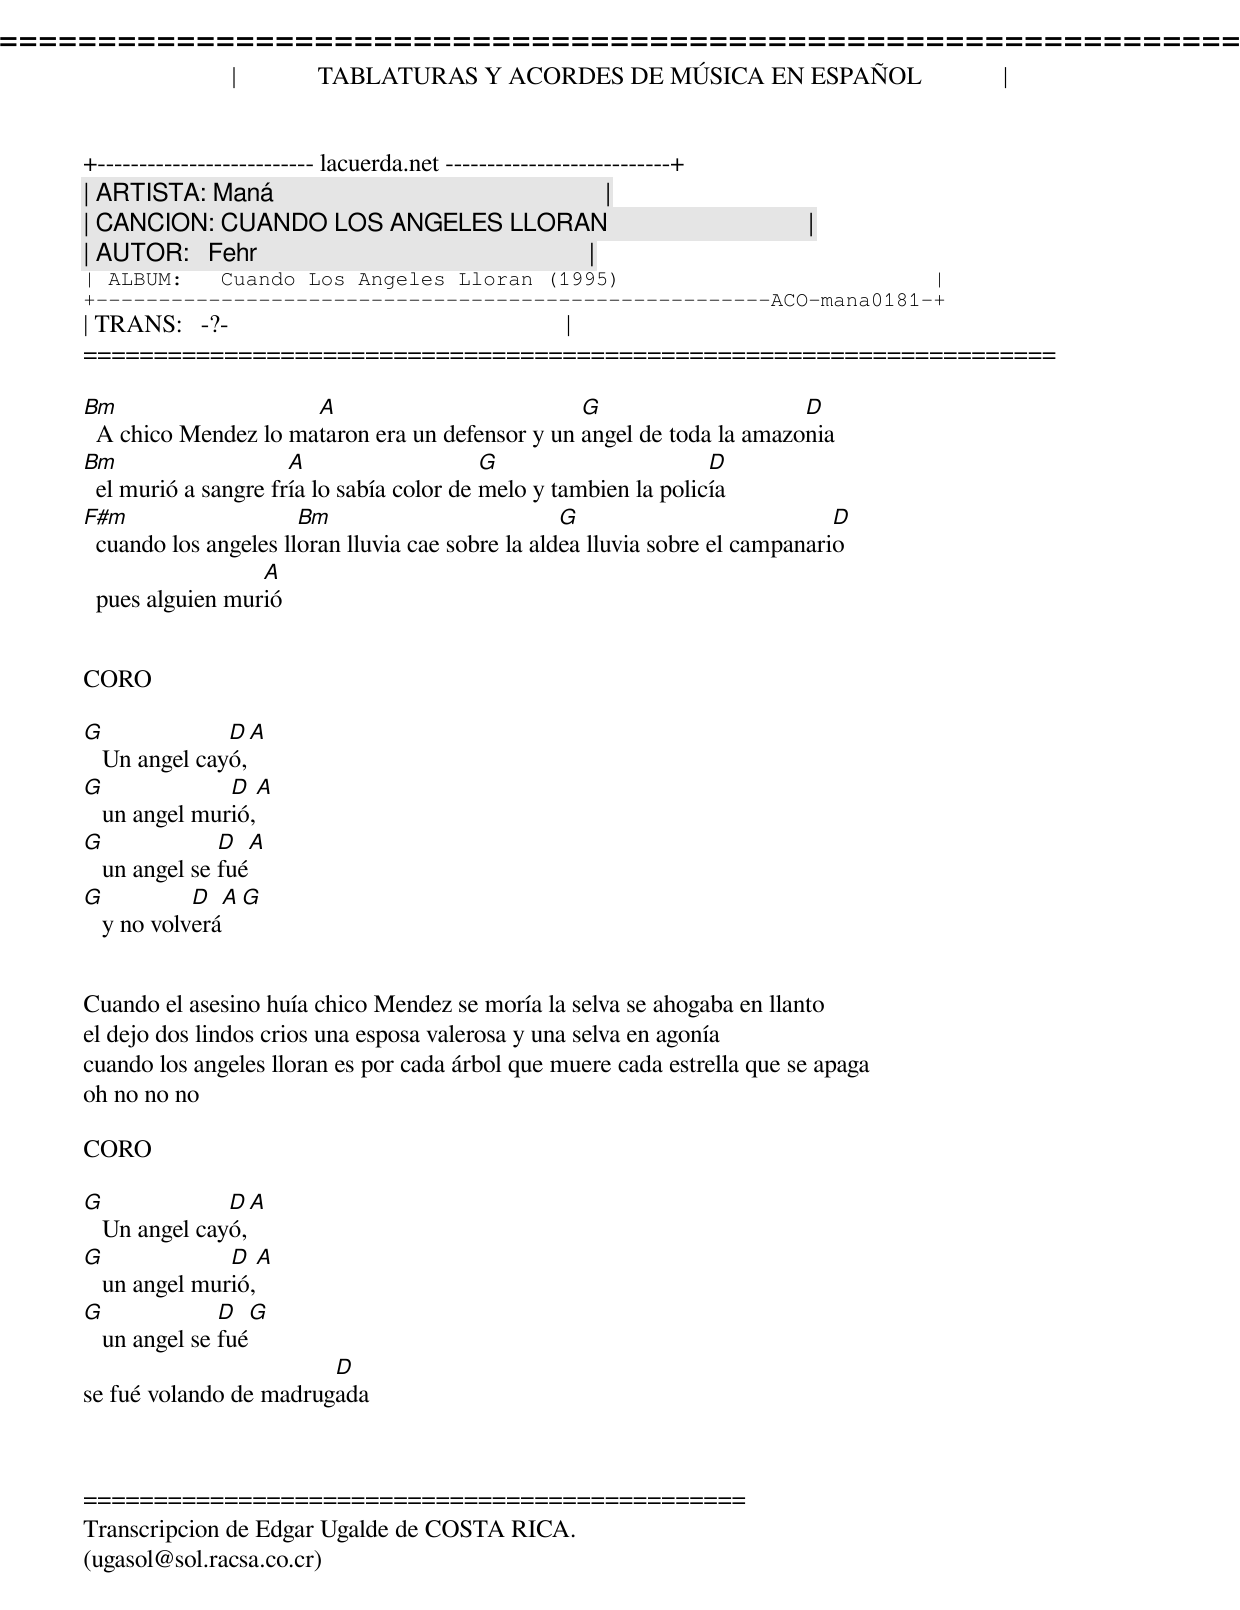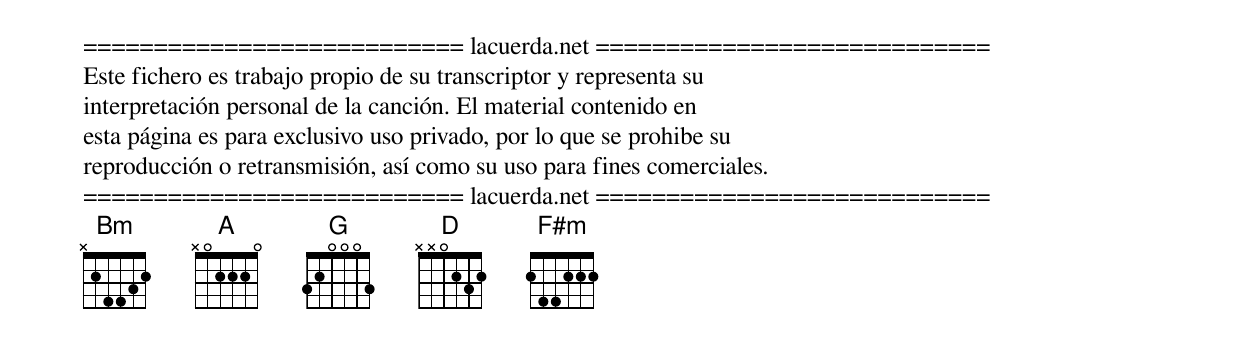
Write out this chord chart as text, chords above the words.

=====================================================================
|             TABLATURAS Y ACORDES DE MÚSICA EN ESPAÑOL             |
+-------------------------- lacuerda.net ---------------------------+
| ARTISTA: Maná                                                     |
| CANCION: CUANDO LOS ANGELES LLORAN                                |
| AUTOR:   Fehr                                                     |
| ALBUM:   Cuando Los Angeles Lloran (1995)                         |
+------------------------------------------------------ACO-mana0181-+
| TRANS:   -?-                                                      |
=====================================================================

Bm                    A                          G                     D
  A chico Mendez lo mataron era un defensor y un angel de toda la amazonia
Bm                    A                    G                      D
  el murió a sangre fría lo sabía color de melo y tambien la policía
F#m                    Bm                          G                           D
  cuando los angeles lloran lluvia cae sobre la aldea lluvia sobre el campanario
                  A
  pues alguien murió


CORO

G              D     A
   Un angel cayó,
G              D     A
   un angel murió,
G              D     A
   un angel se fué
G           D     A      G
   y no volverá


Cuando el asesino huía chico Mendez se moría la selva se ahogaba en llanto
el dejo dos lindos crios una esposa valerosa y una selva en agonía
cuando los angeles lloran es por cada árbol que muere cada estrella que se apaga
oh no no no

CORO

G              D     A
   Un angel cayó,
G              D     A
   un angel murió,
G              D   G
   un angel se fué
                        D
se fué volando de madrugada


Bm  224432
A   xx222x
G   32xx33
D   xxx232
F#m 244222

===============================================
Transcripcion de Edgar Ugalde de COSTA RICA.
(ugasol@sol.racsa.co.cr)


=========================== lacuerda.net ============================
Este fichero es trabajo propio de su transcriptor y representa su
interpretación personal de la canción. El material contenido en
esta página es para exclusivo uso privado, por lo que se prohibe su
reproducción o retransmisión, así como su uso para fines comerciales.
=========================== lacuerda.net ============================
